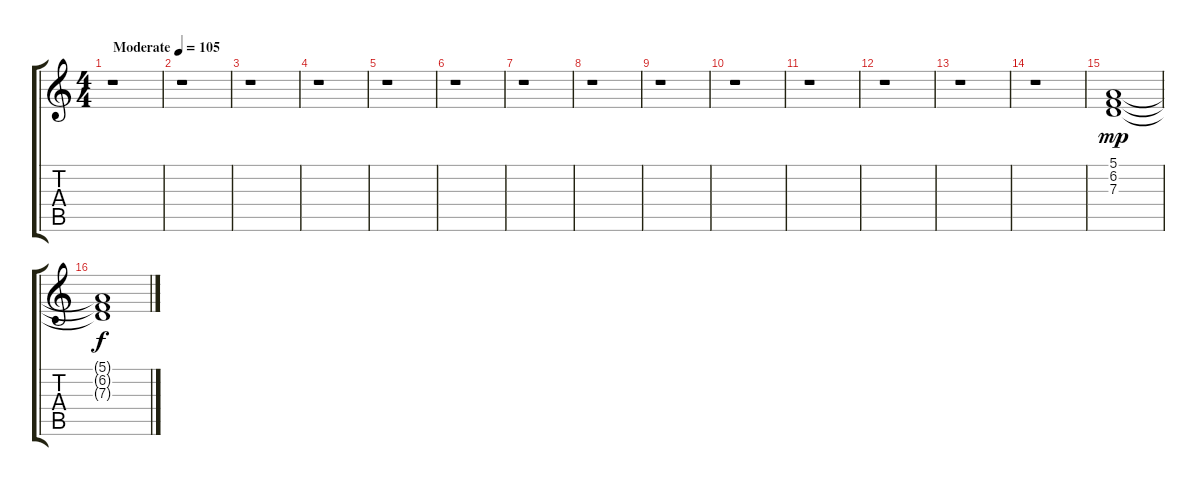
\track "" {instrument stringensemble1}
\staff {score tabs}
\tuning (E4 B3 G3 D3 A2 E2) {hide}
\ts (4 4)
\tempo (105 "Moderate")
\clef g2
\ks c
r.1{dy mp instrument stringensemble1} |
r.1 |
r.1 |
r.1 |
r.1 |
r.1 |
r.1 |
r.1 |
r.1 |
r.1 |
r.1 |
r.1 |
r.1 |
r.1 |
(5.1 6.2 7.3).1 |
(5.1{t} 6.2{t} 7.3{t}).1{dy f}
